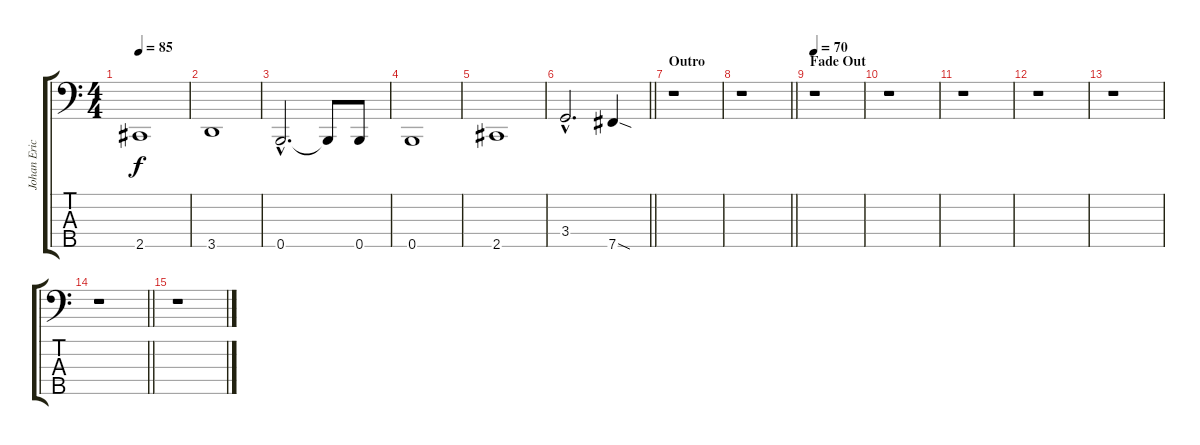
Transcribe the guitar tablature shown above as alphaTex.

\track ("Johan Ericson" "Johan Eric") {instrument electricbassfinger}
\staff {score tabs}
\tuning (G2 D2 A1 E1 B0) {hide}
\ts (4 4)
\tempo 85
\clef f4
\ks c
2.5.1{dy f} |
3.5.1 |
0.5{hac}.2{d} 0.5{t}.8 0.5.8 |
0.5.1 |
2.5.1 |
\barLineRight lightlight
3.4{hac}.2{d} 7.5{sod}.4 |
\section ("" "Outro")
r.1 |
\barLineRight lightlight
r.1 |
\section ("" "Fade Out")
\tempo 70
r.1 |
r.1 |
r.1 |
r.1 |
r.1 |
\barLineRight lightlight
r.1 |
r.1
